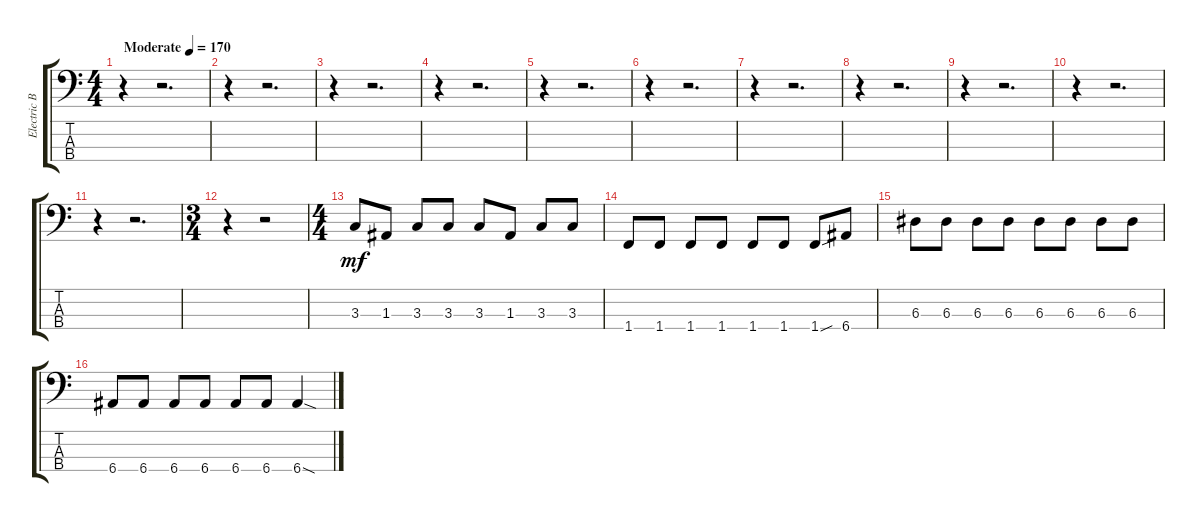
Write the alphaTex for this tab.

\track ("Electric Bass" "Electric B") {instrument electricbassfinger}
\staff {score tabs}
\tuning (G2 D2 A1 E1) {hide}
\ts (4 4)
\tempo (170 "Moderate")
\clef f4
\ks c
r.4{dy mf instrument electricbassfinger} r.2{d} |
r.4 r.2{d} |
r.4 r.2{d} |
r.4 r.2{d} |
r.4 r.2{d} |
r.4 r.2{d} |
r.4 r.2{d} |
r.4 r.2{d} |
r.4 r.2{d} |
r.4 r.2{d} |
r.4 r.2{d} |
\ts (3 4)
r.4 r.2 |
\ts (4 4)
3.3.8 1.3.8 3.3.8 3.3.8 3.3.8 1.3.8 3.3.8 3.3.8 |
1.4.8 1.4.8 1.4.8 1.4.8 1.4.8 1.4.8 1.4{sou}.8 6.4.8 |
6.3.8 6.3.8 6.3.8 6.3.8 6.3.8 6.3.8 6.3.8 6.3.8 |
6.4.8 6.4.8 6.4.8 6.4.8 6.4.8 6.4.8 6.4{sod}.4
